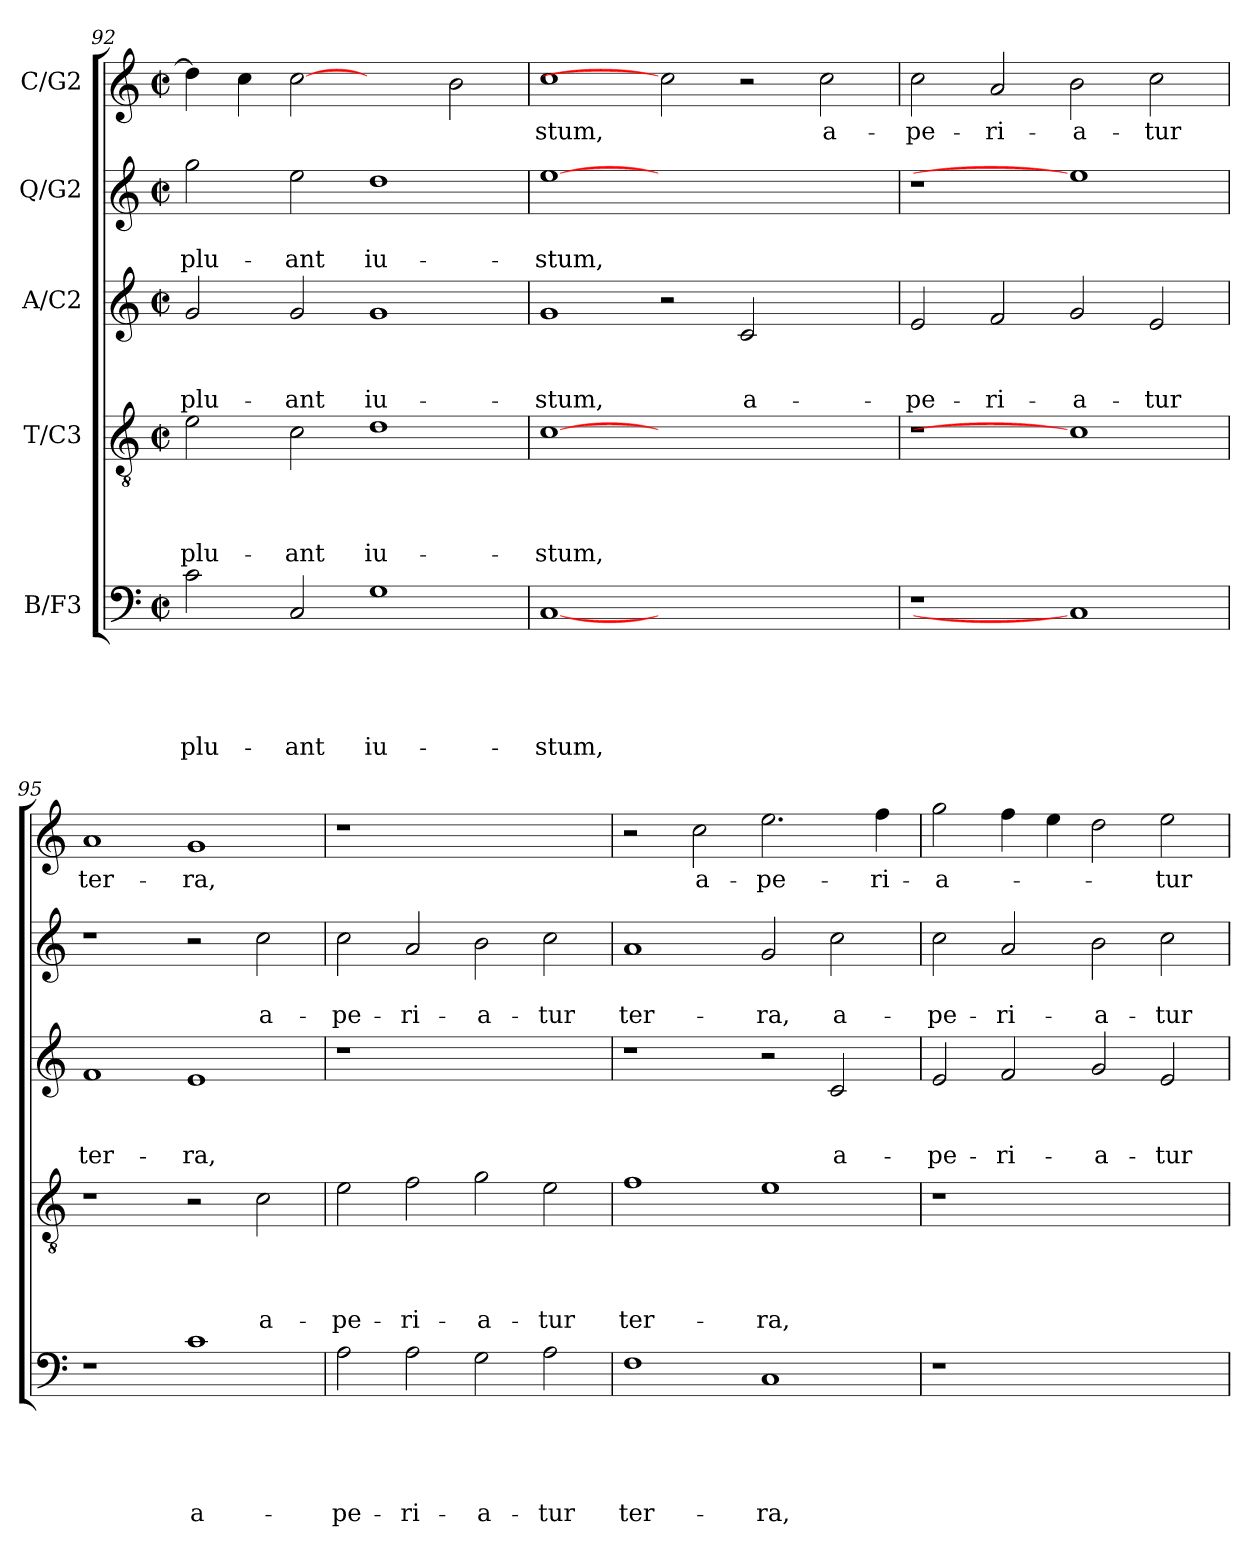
**kern	**text	**text	**text	**text	**text	**kern	**text	**text	**text	**text	**kern	**text	**text	**text	**kern	**text	**text	**kern	**text
*part5	*part5	*part5	*part5	*part5	*part5	*part4	*part4	*part4	*part4	*part4	*part3	*part3	*part3	*part3	*part2	*part2	*part2	*part1	*part1
*staff5	*staff5	*staff5	*staff5	*staff5	*staff5	*staff4	*staff4	*staff4	*staff4	*staff4	*staff3	*staff3	*staff3	*staff3	*staff2	*staff2	*staff2	*staff1	*staff1
*I"B/F3	*	*	*	*	*	*I"T/C3	*	*	*	*	*I"A/C2	*	*	*	*I"Q/G2	*	*	*I"C/G2	*
*clefF4	*	*	*	*	*	*clefGv2	*	*	*	*	*clefG2	*	*	*	*clefG2	*	*	*clefG2	*
*k[]	*	*	*	*	*	*k[]	*	*	*	*	*k[]	*	*	*	*k[]	*	*	*k[]	*
*C:	*	*	*	*	*	*C:	*	*	*	*	*C:	*	*	*	*C:	*	*	*C:	*
*M2/2	*	*	*	*	*	*M2/2	*	*	*	*	*M2/2	*	*	*	*M2/2	*	*	*M2/2	*
*met(c|)	*	*	*	*	*	*met(c|)	*	*	*	*	*met(c|)	*	*	*	*met(c|)	*	*	*met(c|)	*
=92	=92	=92	=92	=92	=92	=92	=92	=92	=92	=92	=92	=92	=92	=92	=92	=92	=92	=92	=92
!	!	!	!	!	!LO:LY:b	!	!	!	!	!LO:LY:b	!	!	!	!LO:LY:b	!	!	!LO:LY:b	!	!
2c\	.	.	.	.	plu-	2e\	.	.	.	plu-	2g/	.	.	plu-	2gg\	.	plu-	4dd\]	.
.	.	.	.	.	.	.	.	.	.	.	.	.	.	.	.	.	.	4cc\	.
!	!	!	!	!	!LO:LY:b	!	!	!	!	!LO:LY:b	!	!	!	!LO:LY:b	!	!	!LO:LY:b	!	!
2C/	.	.	.	.	-ant	2c\	.	.	.	-ant	2g/	.	.	-ant	2ee\	.	-ant	[2cc	.
!	!	!	!	!	!LO:LY:b	!	!	!	!	!LO:LY:b	!	!	!	!LO:LY:b	!	!	!LO:LY:b	!	!
1G	.	.	.	.	iu-	1d	.	.	.	iu-	1g	.	.	iu-	1dd	.	iu-	2ryy	.
.	.	.	.	.	.	.	.	.	.	.	.	.	.	.	.	.	.	2b\	.
=93	=93	=93	=93	=93	=93	=93	=93	=93	=93	=93	=93	=93	=93	=93	=93	=93	=93	=93	=93
!	!	!	!	!	!LO:LY:b	!	!	!	!	!LO:LY:b	!	!	!	!LO:LY:b	!	!	!LO:LY:b	!	!LO:LY:b
[1C	.	.	.	.	-stum,	[1c	.	.	.	-stum,	1g	.	.	-stum,	[1ee	.	-stum,	1cc	-stum,
1.ryy	.	.	.	.	.	1.ryy	.	.	.	.	2r	.	.	.	1.ryy	.	.	2cc]	.
!	!	!	!	!	!	!	!	!	!	!	!	!	!	!LO:LY:b	!	!	!	!	!
.	.	.	.	.	.	.	.	.	.	.	2c/	.	.	a-	.	.	.	2r	.
!	!	!	!	!	!	!	!	!	!	!	!	!	!	!	!	!	!	!	!LO:LY:b
.	.	.	.	.	.	.	.	.	.	.	2ryy	.	.	.	.	.	.	2cc\	a-
=94	=94	=94	=94	=94	=94	=94	=94	=94	=94	=94	=94	=94	=94	=94	=94	=94	=94	=94	=94
!	!	!	!	!	!	!	!	!	!	!	!	!	!	!LO:LY:b	!	!	!	!	!LO:LY:b
1r	.	.	.	.	.	1r	.	.	.	.	2e/	.	.	-pe-	1r	.	.	2cc\	-pe-
!	!	!	!	!	!	!	!	!	!	!	!	!	!	!LO:LY:b	!	!	!	!	!LO:LY:b
.	.	.	.	.	.	.	.	.	.	.	2f/	.	.	-ri-	.	.	.	2a/	-ri-
!	!	!	!	!	!	!	!	!	!	!	!	!	!	!LO:LY:b	!	!	!	!	!LO:LY:b
1C]	.	.	.	.	.	1c]	.	.	.	.	2g/	.	.	-a-	1ee]	.	.	2b\	-a-
!	!	!	!	!	!	!	!	!	!	!	!	!	!	!LO:LY:b	!	!	!	!	!LO:LY:b
.	.	.	.	.	.	.	.	.	.	.	2e/	.	.	-tur	.	.	.	2cc\	-tur
=95	=95	=95	=95	=95	=95	=95	=95	=95	=95	=95	=95	=95	=95	=95	=95	=95	=95	=95	=95
!	!	!	!	!	!	!	!	!	!	!	!	!	!	!LO:LY:b	!	!	!	!	!LO:LY:b
1r	.	.	.	.	.	1r	.	.	.	.	1f	.	.	ter-	1r	.	.	1a	ter-
!	!	!	!	!	!LO:LY:b	!	!	!	!	!	!	!	!	!LO:LY:b	!	!	!	!	!LO:LY:b
1c	.	.	.	.	a-	2r	.	.	.	.	1e	.	.	-ra,	2r	.	.	1g	-ra,
!	!	!	!	!	!	!	!	!	!	!LO:LY:b	!	!	!	!	!	!	!LO:LY:b	!	!
.	.	.	.	.	.	2c\	.	.	.	a-	.	.	.	.	2cc\	.	a-	.	.
=96	=96	=96	=96	=96	=96	=96	=96	=96	=96	=96	=96	=96	=96	=96	=96	=96	=96	=96	=96
!	!	!	!	!	!LO:LY:b	!	!	!	!	!LO:LY:b	!	!	!	!	!	!	!LO:LY:b	!	!
2A\	.	.	.	.	-pe-	2e\	.	.	.	-pe-	1r	.	.	.	2cc\	.	-pe-	1r	.
!	!	!	!	!	!LO:LY:b	!	!	!	!	!LO:LY:b	!	!	!	!	!	!	!LO:LY:b	!	!
2A\	.	.	.	.	-ri-	2f\	.	.	.	-ri-	.	.	.	.	2a/	.	-ri-	.	.
!	!	!	!	!	!LO:LY:b	!	!	!	!	!LO:LY:b	!	!	!	!	!	!	!LO:LY:b	!	!
2G\	.	.	.	.	-a-	2g\	.	.	.	-a-	1ryy	.	.	.	2b\	.	-a-	1ryy	.
!	!	!	!	!	!LO:LY:b	!	!	!	!	!LO:LY:b	!	!	!	!	!	!	!LO:LY:b	!	!
2A\	.	.	.	.	-tur	2e\	.	.	.	-tur	.	.	.	.	2cc\	.	-tur	.	.
!!LO:PB:g=z
=97	=97	=97	=97	=97	=97	=97	=97	=97	=97	=97	=97	=97	=97	=97	=97	=97	=97	=97	=97
!	!	!	!	!	!LO:LY:b	!	!	!	!	!LO:LY:b	!	!	!	!	!	!	!LO:LY:b	!	!
1F	.	.	.	.	ter-	1f	.	.	.	ter-	1r	.	.	.	1a	.	ter-	2r	.
!	!	!	!	!	!	!	!	!	!	!	!	!	!	!	!	!	!	!	!LO:LY:b
.	.	.	.	.	.	.	.	.	.	.	.	.	.	.	.	.	.	2cc\	a-
!	!	!	!	!	!LO:LY:b	!	!	!	!	!LO:LY:b	!	!	!	!	!	!	!LO:LY:b	!	!LO:LY:b
1C	.	.	.	.	-ra,	1e	.	.	.	-ra,	2r	.	.	.	2g/	.	-ra,	2.ee\	-pe-
!	!	!	!	!	!	!	!	!	!	!	!	!	!	!LO:LY:b	!	!	!LO:LY:b	!	!
.	.	.	.	.	.	.	.	.	.	.	2c/	.	.	a-	2cc\	.	a-	.	.
!	!	!	!	!	!	!	!	!	!	!	!	!	!	!	!	!	!	!	!LO:LY:b
.	.	.	.	.	.	.	.	.	.	.	.	.	.	.	.	.	.	4ff\	-ri-
=98	=98	=98	=98	=98	=98	=98	=98	=98	=98	=98	=98	=98	=98	=98	=98	=98	=98	=98	=98
!	!	!	!	!	!	!	!	!	!	!	!	!	!	!LO:LY:b	!	!	!LO:LY:b	!	!LO:LY:b
1r	.	.	.	.	.	1r	.	.	.	.	2e/	.	.	-pe-	2cc\	.	-pe-	2gg\	-a-
!	!	!	!	!	!	!	!	!	!	!	!	!	!	!LO:LY:b	!	!	!LO:LY:b	!	!
.	.	.	.	.	.	.	.	.	.	.	2f/	.	.	-ri-	2a/	.	-ri-	4ff\	.
.	.	.	.	.	.	.	.	.	.	.	.	.	.	.	.	.	.	4ee\	.
!	!	!	!	!	!	!	!	!	!	!	!	!	!	!LO:LY:b	!	!	!LO:LY:b	!	!
1ryy	.	.	.	.	.	1ryy	.	.	.	.	2g/	.	.	-a-	2b\	.	-a-	2dd\	.
!	!	!	!	!	!	!	!	!	!	!	!	!	!	!LO:LY:b	!	!	!LO:LY:b	!	!LO:LY:b
.	.	.	.	.	.	.	.	.	.	.	2e/	.	.	-tur	2cc\	.	-tur	2ee\	-tur
=	=	=	=	=	=	=	=	=	=	=	=	=	=	=	=	=	=	=	=
*-	*-	*-	*-	*-	*-	*-	*-	*-	*-	*-	*-	*-	*-	*-	*-	*-	*-	*-	*-
